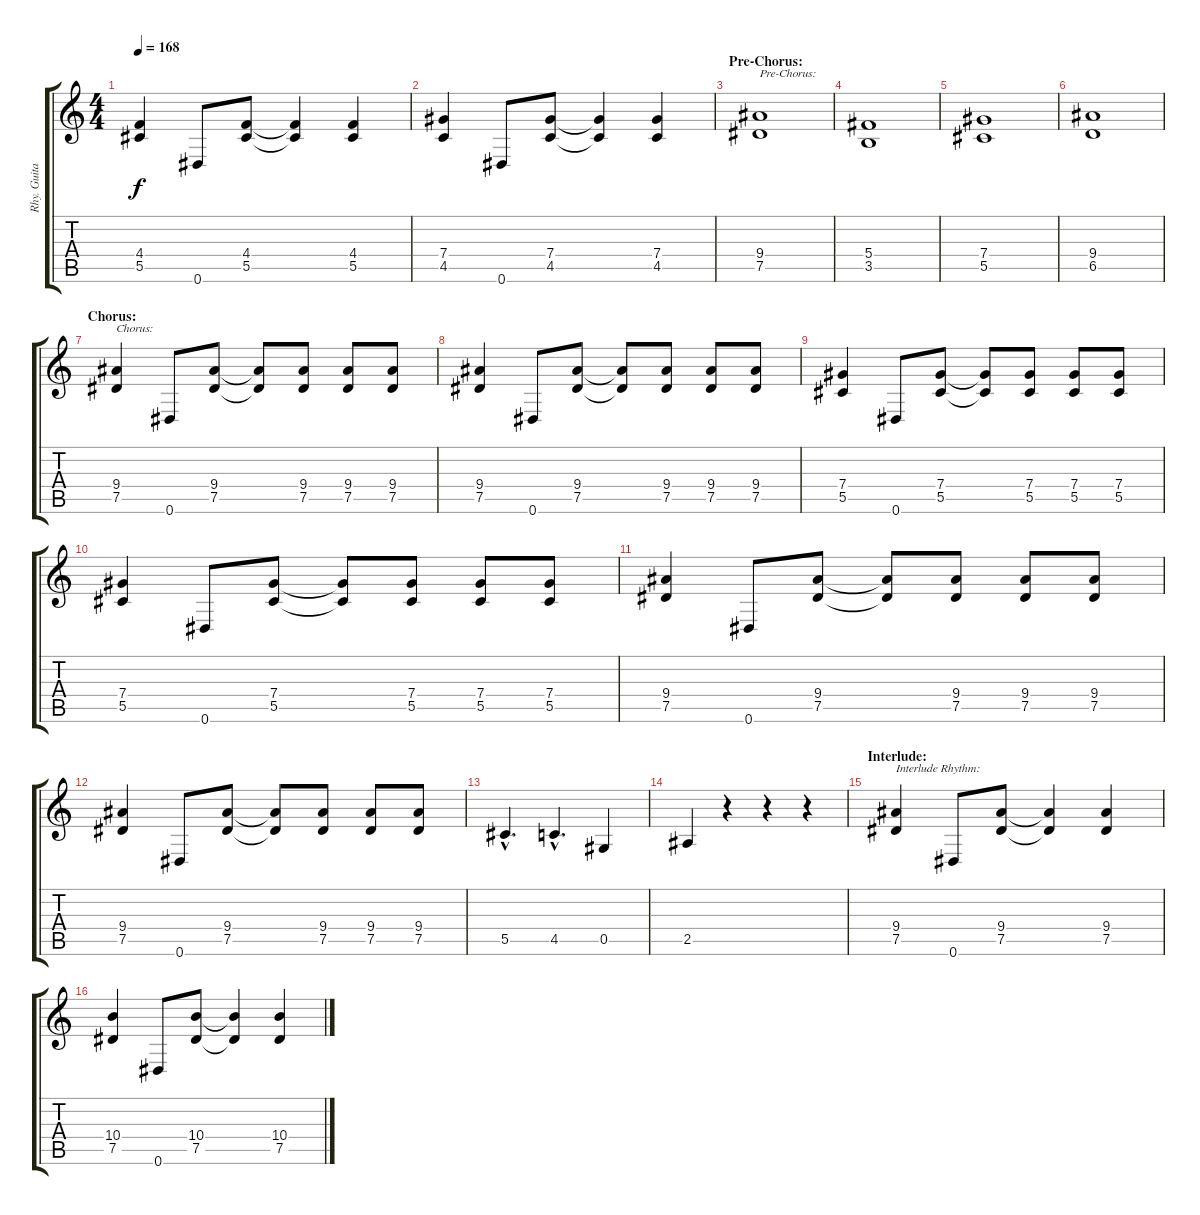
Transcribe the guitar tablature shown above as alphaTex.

\track ("Rhy. Guitar 1" "Rhy. Guita") {instrument distortionguitar}
\staff {score tabs}
\tuning (Eb4 Bb3 Gb3 Db3 Ab2 Eb2) {hide}
\ts (4 4)
\tempo 168
\clef g2
\ks c
(4.4 5.5).4{dy f} 0.6.8 (4.4 5.5).8 (4.4{t} 5.5{t}).4 (4.4 5.5).4 |
(7.4 4.5).4 0.6.8 (7.4 4.5).8 (7.4{t} 4.5{t}).4 (7.4 4.5).4 |
\section ("" "Pre-Chorus:")
(9.4 7.5).1{txt "Pre-Chorus:"} |
(5.4 3.5).1 |
(7.4 5.5).1 |
(9.4 6.5).1 |
\section ("" "Chorus:")
(9.4 7.5).4{txt "Chorus:"} 0.6.8 (9.4 7.5).8 (9.4{t} 7.5{t}).8 (9.4 7.5).8 (9.4 7.5).8 (9.4 7.5).8 |
(9.4 7.5).4 0.6.8 (9.4 7.5).8 (9.4{t} 7.5{t}).8 (9.4 7.5).8 (9.4 7.5).8 (9.4 7.5).8 |
(7.4 5.5).4 0.6.8 (7.4 5.5).8 (7.4{t} 5.5{t}).8 (7.4 5.5).8 (7.4 5.5).8 (7.4 5.5).8 |
(7.4 5.5).4 0.6.8 (7.4 5.5).8 (7.4{t} 5.5{t}).8 (7.4 5.5).8 (7.4 5.5).8 (7.4 5.5).8 |
(9.4 7.5).4 0.6.8 (9.4 7.5).8 (9.4{t} 7.5{t}).8 (9.4 7.5).8 (9.4 7.5).8 (9.4 7.5).8 |
(9.4 7.5).4 0.6.8 (9.4 7.5).8 (9.4{t} 7.5{t}).8 (9.4 7.5).8 (9.4 7.5).8 (9.4 7.5).8 |
5.5{hac}.4{d} 4.5{hac}.4{d} 0.5.4 |
2.5.4 r.4 r.4 r.4 |
\section ("" "Interlude:")
(9.4 7.5).4{txt "Interlude Rhythm:"} 0.6.8 (9.4 7.5).8 (9.4{t} 7.5{t}).4 (9.4 7.5).4 |
(10.4 7.5).4 0.6.8 (10.4 7.5).8 (10.4{t} 7.5{t}).4 (10.4 7.5).4
